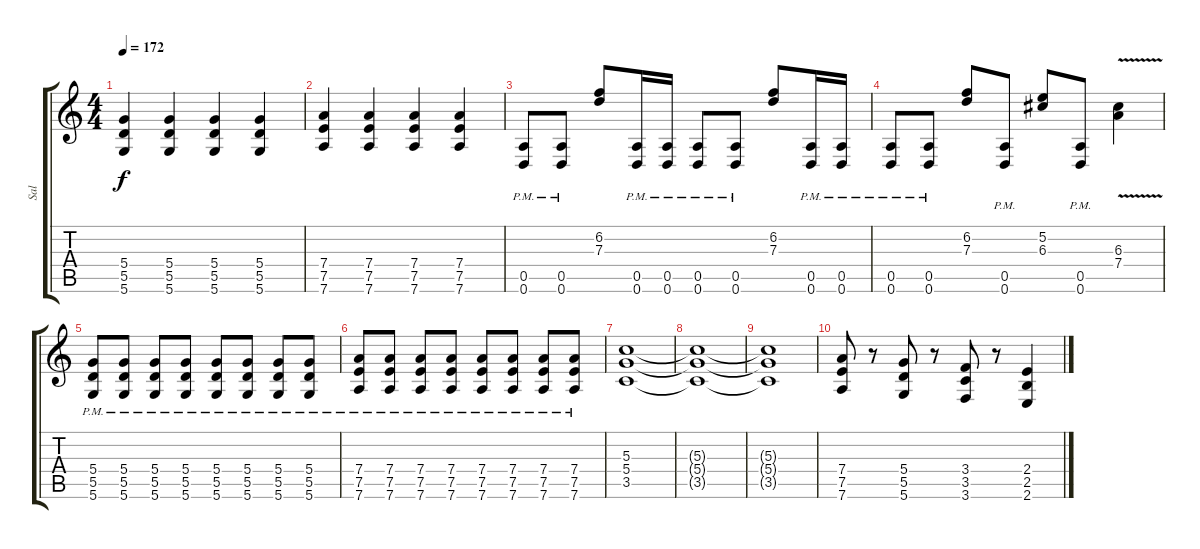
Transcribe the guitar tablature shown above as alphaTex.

\track ("Sal" "Sal") {instrument distortionguitar}
\staff {score tabs}
\tuning (E4 B3 G3 D3 A2 D2) {hide}
\ts (4 4)
\tempo 172
\clef g2
\ks c
(5.4 5.5 5.6).4{dy f} (5.4 5.5 5.6).4 (5.4 5.5 5.6).4 (5.4 5.5 5.6).4 |
(7.4 7.5 7.6).4 (7.4 7.5 7.6).4 (7.4 7.5 7.6).4 (7.4 7.5 7.6).4 |
(0.5{pm} 0.6{pm}).8 (0.5{pm} 0.6{pm}).8 (6.2 7.3).8 (0.5{pm} 0.6{pm}).16 (0.5{pm} 0.6{pm}).16 (0.5{pm} 0.6{pm}).8 (0.5{pm} 0.6{pm}).8 (6.2 7.3).8 (0.5{pm} 0.6{pm}).16 (0.5{pm} 0.6{pm}).16 |
(0.5{pm} 0.6{pm}).8 (0.5{pm} 0.6{pm}).8 (6.2 7.3).8 (0.5{pm} 0.6{pm}).8 (5.2 6.3).8 (0.5{pm} 0.6{pm}).8 (6.3{v} 7.4{v}).4 |
(5.4{pm} 5.5{pm} 5.6{pm}).8 (5.4{pm} 5.5{pm} 5.6{pm}).8 (5.4{pm} 5.5{pm} 5.6{pm}).8 (5.4{pm} 5.5{pm} 5.6{pm}).8 (5.4{pm} 5.5{pm} 5.6{pm}).8 (5.4{pm} 5.5{pm} 5.6{pm}).8 (5.4{pm} 5.5{pm} 5.6{pm}).8 (5.4{pm} 5.5{pm} 5.6{pm}).8 |
(7.4{pm} 7.5{pm} 7.6{pm}).8 (7.4{pm} 7.5{pm} 7.6{pm}).8 (7.4{pm} 7.5{pm} 7.6{pm}).8 (7.4{pm} 7.5{pm} 7.6{pm}).8 (7.4{pm} 7.5{pm} 7.6{pm}).8 (7.4{pm} 7.5{pm} 7.6{pm}).8 (7.4{pm} 7.5{pm} 7.6{pm}).8 (7.4{pm} 7.5{pm} 7.6{pm}).8 |
(5.3 5.4 3.5).1 |
(5.3{t} 5.4{t} 3.5{t}).1 |
(5.3{t} 5.4{t} 3.5{t}).1 |
(7.4 7.5 7.6).8 r.8 (5.4 5.5 5.6).8 r.8 (3.4 3.5 3.6).8 r.8 (2.4 2.5 2.6).4
